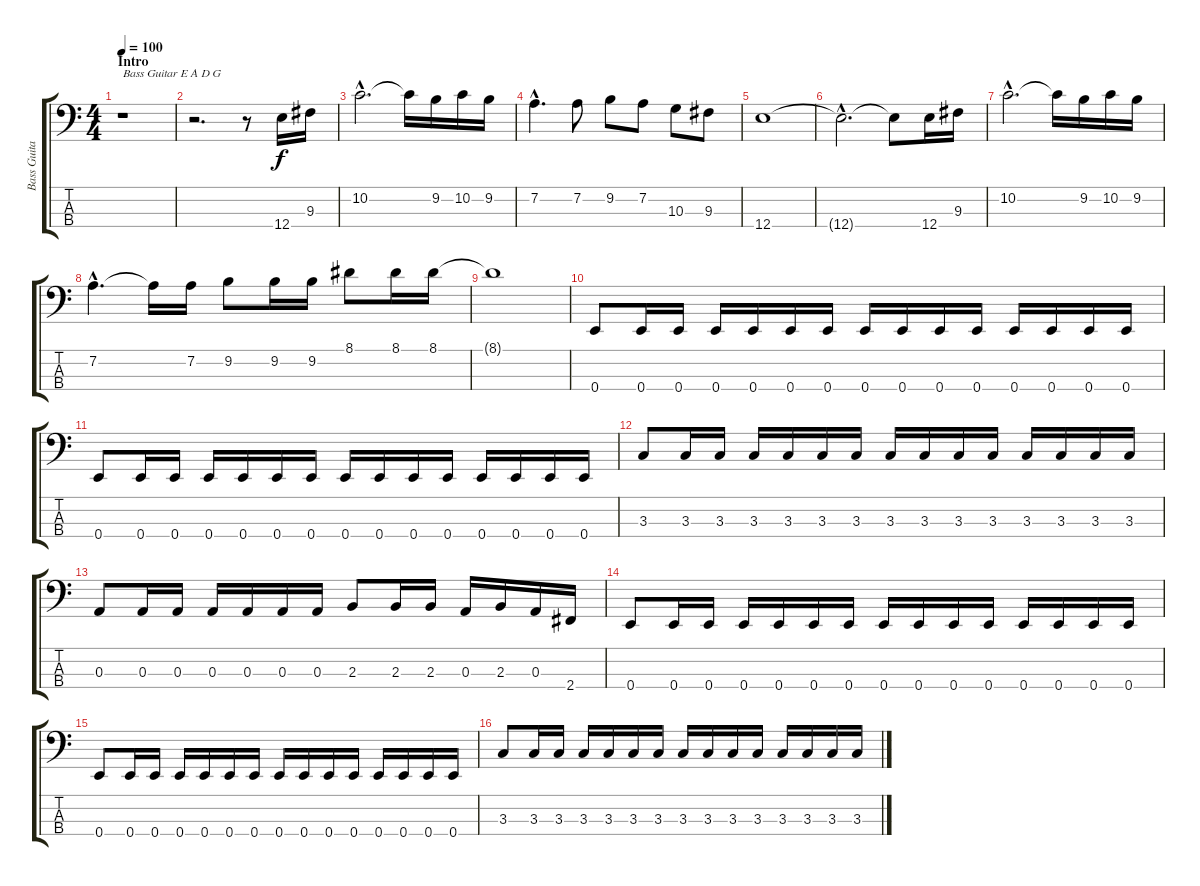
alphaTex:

\track ("Bass Guitar" "Bass Guita") {instrument electricbasspick}
\staff {score tabs}
\tuning (G2 D2 A1 E1) {hide}
\ts (4 4)
\section ("" "Intro")
\tempo 100
\clef f4
\ks c
r.1{txt "Bass Guitar E A D G" dy f instrument electricbasspick} |
r.2{d} r.8 12.4.16 9.3.16 |
10.2{hac}.2{d} 10.2{t}.16 9.2.16 10.2.16 9.2.16 |
7.2{hac}.4{d} 7.2.8 9.2.8 7.2.8 10.3.8 9.3.8 |
12.4.1 |
12.4{hac t}.2{d} 12.4{t}.8 12.4.16 9.3.16 |
10.2{hac}.2{d} 10.2{t}.16 9.2.16 10.2.16 9.2.16 |
7.2{hac}.4{d} 7.2{t}.16 7.2.16 9.2.8 9.2.16 9.2.16 8.1.8 8.1.16 8.1.16 |
8.1{t}.1 |
0.4.8 0.4.16 0.4.16 0.4.16 0.4.16 0.4.16 0.4.16 0.4.16 0.4.16 0.4.16 0.4.16 0.4.16 0.4.16 0.4.16 0.4.16 |
0.4.8 0.4.16 0.4.16 0.4.16 0.4.16 0.4.16 0.4.16 0.4.16 0.4.16 0.4.16 0.4.16 0.4.16 0.4.16 0.4.16 0.4.16 |
3.3.8 3.3.16 3.3.16 3.3.16 3.3.16 3.3.16 3.3.16 3.3.16 3.3.16 3.3.16 3.3.16 3.3.16 3.3.16 3.3.16 3.3.16 |
0.3.8 0.3.16 0.3.16 0.3.16 0.3.16 0.3.16 0.3.16 2.3.8 2.3.16 2.3.16 0.3.16 2.3.16 0.3.16 2.4.16 |
0.4.8 0.4.16 0.4.16 0.4.16 0.4.16 0.4.16 0.4.16 0.4.16 0.4.16 0.4.16 0.4.16 0.4.16 0.4.16 0.4.16 0.4.16 |
0.4.8 0.4.16 0.4.16 0.4.16 0.4.16 0.4.16 0.4.16 0.4.16 0.4.16 0.4.16 0.4.16 0.4.16 0.4.16 0.4.16 0.4.16 |
3.3.8 3.3.16 3.3.16 3.3.16 3.3.16 3.3.16 3.3.16 3.3.16 3.3.16 3.3.16 3.3.16 3.3.16 3.3.16 3.3.16 3.3.16
